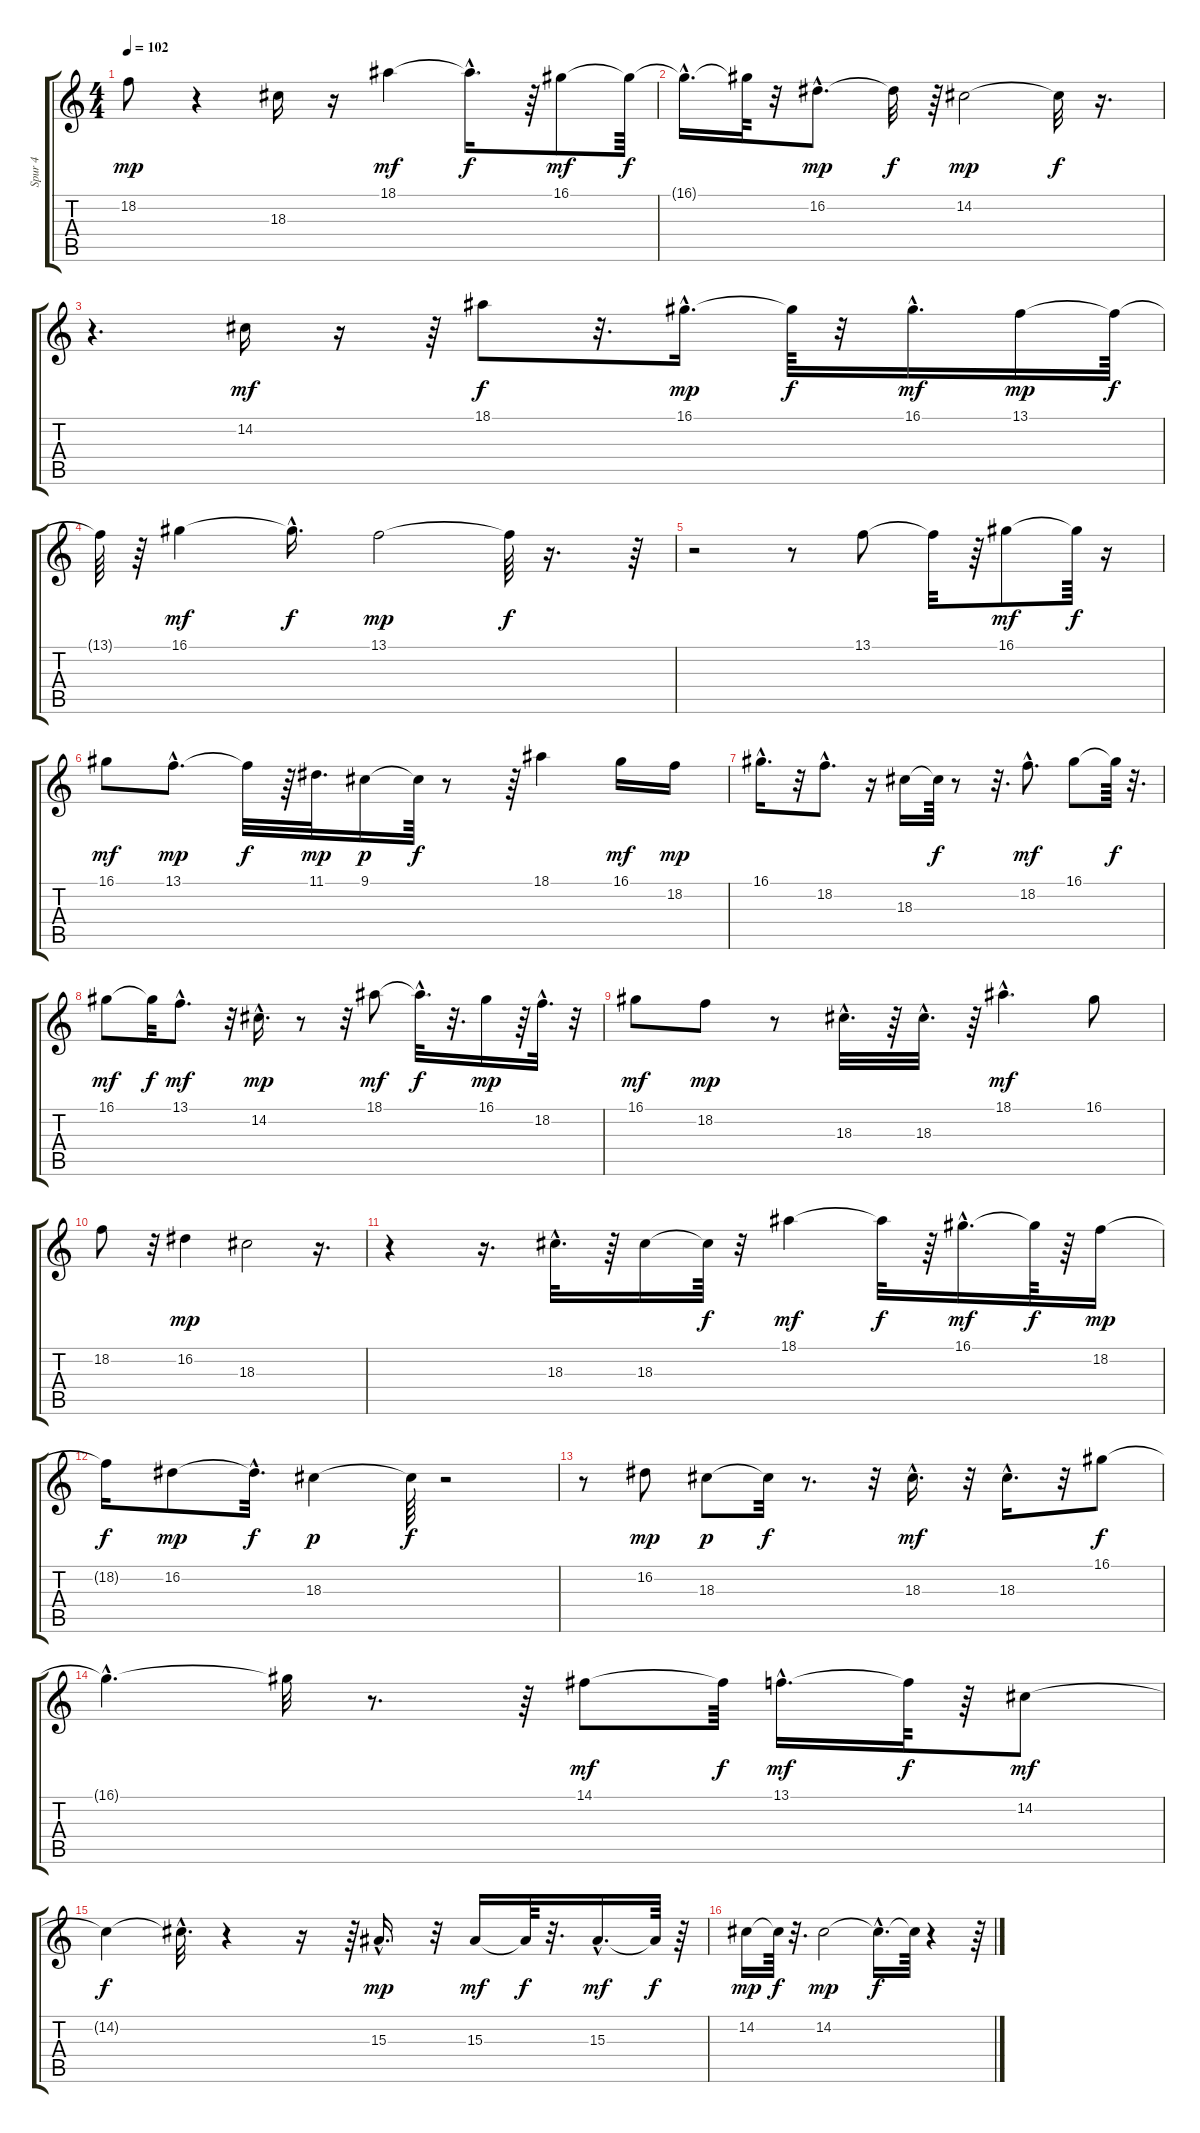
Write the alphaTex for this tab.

\track ("Spur 4" "Spur 4") {instrument fx8scifi}
\staff {score tabs}
\tuning (E4 B3 G3 D3 A2 E2) {hide}
\ts (4 4)
\tempo 102
\clef g2
\ks c
18.2.8{dy mp} r.4 18.3.16 r.16 18.1.4{dy mf} 18.1{hac t}.16{d dy f} r.64 16.1.8{dy mf} 16.1{t}.64{dy f} |
16.1{hac t}.16{d} 16.1{t}.64 r.32 16.2{hac}.8{d dy mp} 16.2{t}.32{dy f} r.64 14.2.2{dy mp} 14.2{t}.32{dy f} r.16{d} |
r.4{d} 14.2.16{dy mf} r.16 r.64 18.1.8{dy f} r.32{d} 16.1{hac}.16{d dy mp} 16.1{t}.64{dy f} r.32 16.1{hac}.16{d dy mf} 13.1.16{dy mp} 13.1{t}.64{dy f} |
13.1{t}.64 r.64 16.1.4{dy mf} 16.1{hac t}.16{d dy f} 13.1.2{dy mp} 13.1{t}.64{dy f} r.16{d} r.64 |
r.2 r.8 13.1.8 13.1{t}.32 r.64 16.1.8{dy mf} 16.1{t}.64{dy f} r.16 |
16.1.8{dy mf} 13.1{hac}.8{d dy mp} 13.1{t}.32{dy f} r.64 11.1.32{d dy mp} 9.1.16{dy p} 9.1{t}.64{dy f} r.8 r.64 18.1.4 16.1.16{dy mf} 18.2.16{dy mp} |
16.1{hac}.16{d} r.32 18.2{hac}.8{d} r.16 18.3.16 18.3{t}.64{dy f} r.8 r.32{d} 18.2{hac}.8{d dy mf} 16.1.8 16.1{t}.64{dy f} r.32{d} |
16.1.8{dy mf} 16.1{t}.32{dy f} 13.1{hac}.8{d dy mf} r.32 14.2{hac}.16{d dy mp} r.8 r.32 18.1.8{dy mf} 18.1{hac t}.32{d dy f} r.32{d} 16.1.16{dy mp} r.64 18.2{hac}.32{d} r.32 |
16.1.8{dy mf} 18.2.8{dy mp} r.8 18.3{hac}.32{d} r.64 18.3{hac}.32{d} r.64 18.1{hac}.4{d dy mf} 16.1.8 |
18.2.8 r.32 16.2.4{dy mp} 18.3.2 r.16{d} |
r.4 r.16{d} 18.3{hac}.32{d} r.64 18.3.16 18.3{t}.64{dy f} r.32 18.1.4{dy mf} 18.1{t}.32{dy f} r.64 16.1{hac}.16{d dy mf} 16.1{t}.64{dy f} r.64 18.2.16{dy mp} |
18.2{t}.16{dy f} 16.2.8{dy mp} 16.2{hac t}.32{d dy f} 18.3.4{dy p} 18.3{t}.64{dy f} r.2 |
r.8 16.2.8{dy mp} 18.3.8{dy p} 18.3{t}.32{dy f} r.8{d} r.32 18.3{hac}.16{d dy mf} r.32 18.3{hac}.16{d} r.32 16.1.8{dy f} |
16.1{hac t}.4{d} 16.1{t}.32 r.8{d} r.64 14.1.8{dy mf} 14.1{t}.64{dy f} 13.1{hac}.16{d dy mf} 13.1{t}.64{dy f} r.64 14.2.8{dy mf} |
14.2{t}.4{dy f} 14.2{hac t}.32{d} r.4 r.16 r.64 15.3{hac}.16{d dy mp} r.32 15.3.16{dy mf} 15.3{t}.64{dy f} r.32{d} 15.3{hac}.16{d dy mf} 15.3{t}.64{dy f} r.64 |
14.2.16{dy mp} 14.2{t}.64{dy f} r.32{d} 14.2.2{dy mp} 14.2{hac t}.16{d dy f} 14.2{t}.64 r.4 r.64
